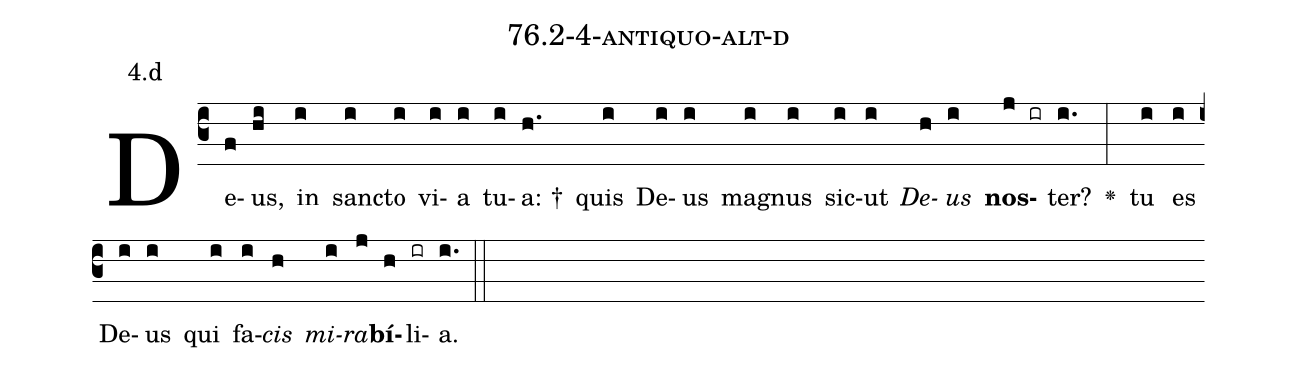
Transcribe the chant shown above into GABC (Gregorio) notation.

name: 76.2-4-antiquo-alt-d;
annotation: 4.d;
%%
(c3)De(f)us,(hi) in(i) sanc(i)to(i) vi(i)a(i) tu(i)a: †(h.) quis(i) De(i)us(i) ma(i)gnus(i) sic(i)ut(i) <i>De</i>(h)<i>us</i>(i) <b>nos</b>(j ir)ter?(i.) <v>\greheightstar</v>(:) tu(i) es(i) De(i)us(i) qui(i) fa(i)<i>cis</i>(h) <i>mi</i>(i)<i>ra</i>(j)<b>bí</b>(h)li(ir)a.(i.) (::)


%E(i) u(h) o(i) u(j) a(h) e.(i.) (::)
